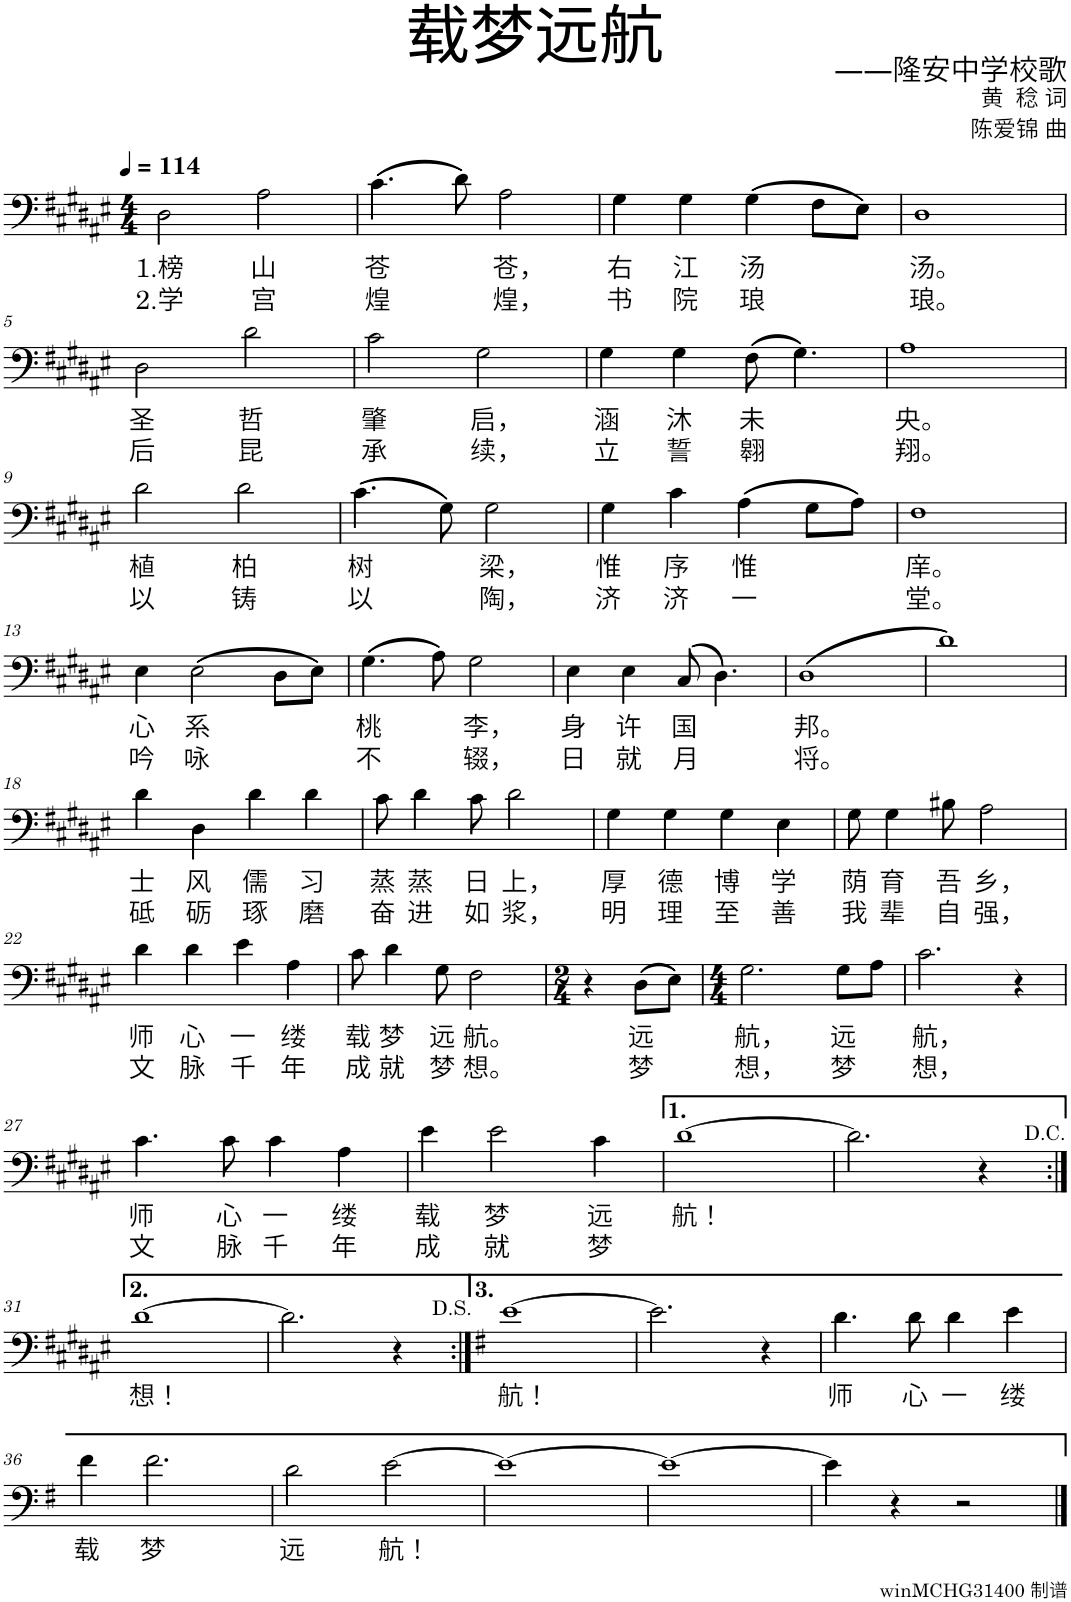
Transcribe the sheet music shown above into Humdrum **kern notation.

**kern	**text	**text
*part1	*part1	*part1
*staff1	*staff1	*staff1
*I"Piano	*	*
*I'Pno	*	*
*clefF4	*	*
*k[f#c#g#d#a#e#]	*	*
*M4/4	*	*
*MM114	*	*
=1	=1	=1
!	!LO:LY:b	!LO:LY:b
2D#\	1.榜	2.学
!	!LO:LY:b	!LO:LY:b
2A#\	山	宫
=2	=2	=2
!	!LO:LY:b	!LO:LY:b
(4.c#\	苍	煌
8d#\)	.	.
!	!LO:LY:b	!LO:LY:b
2A#\	苍，	煌，
=3	=3	=3
!	!LO:LY:b	!LO:LY:b
4G#\	右	书
!	!LO:LY:b	!LO:LY:b
4G#\	江	院
!	!LO:LY:b	!LO:LY:b
(4G#\	汤	琅
8F#\L	.	.
8E#\J)	.	.
=4	=4	=4
!	!LO:LY:b	!LO:LY:b
1D#	汤。	琅。
!!LO:LB:g=z
=5	=5	=5
!	!LO:LY:b	!LO:LY:b
2D#\	圣	后
!	!LO:LY:b	!LO:LY:b
2d#\	哲	昆
=6	=6	=6
!	!LO:LY:b	!LO:LY:b
2c#\	肇	承
!	!LO:LY:b	!LO:LY:b
2G#\	启，	续，
=7	=7	=7
!	!LO:LY:b	!LO:LY:b
4G#\	涵	立
!	!LO:LY:b	!LO:LY:b
4G#\	沐	誓
!	!LO:LY:b	!LO:LY:b
(8F#\	未	翱
4.G#\)	.	.
=8	=8	=8
!	!LO:LY:b	!LO:LY:b
1A#	央。	翔。
!!LO:LB:g=z
=9	=9	=9
!	!LO:LY:b	!LO:LY:b
2d#\	植	以
!	!LO:LY:b	!LO:LY:b
2d#\	柏	铸
=10	=10	=10
!	!LO:LY:b	!LO:LY:b
(4.c#\	树	以
8G#\)	.	.
!	!LO:LY:b	!LO:LY:b
2G#\	梁，	陶，
=11	=11	=11
!	!LO:LY:b	!LO:LY:b
4G#\	惟	济
!	!LO:LY:b	!LO:LY:b
4c#\	序	济
!	!LO:LY:b	!LO:LY:b
(4A#\	惟	一
8G#\L	.	.
8A#\J)	.	.
=12	=12	=12
!	!LO:LY:b	!LO:LY:b
1F#	庠。	堂。
!!LO:LB:g=z
=13	=13	=13
!	!LO:LY:b	!LO:LY:b
4E#\	心	吟
!	!LO:LY:b	!LO:LY:b
(2E#\	系	咏
8D#\L	.	.
8E#\J)	.	.
=14	=14	=14
!	!LO:LY:b	!LO:LY:b
(4.G#\	桃	不
8A#\)	.	.
!	!LO:LY:b	!LO:LY:b
2G#\	李，	辍，
=15	=15	=15
!	!LO:LY:b	!LO:LY:b
4E#\	身	日
!	!LO:LY:b	!LO:LY:b
4E#\	许	就
!	!LO:LY:b	!LO:LY:b
(8C#/	国	月
4.D#\)	.	.
=16	=16	=16
!	!LO:LY:b	!LO:LY:b
(1D#	邦。	将。
=17	=17	=17
1d#)	.	.
!!LO:LB:g=z
=18	=18	=18
!	!LO:LY:b	!LO:LY:b
4d#\	士	砥
!	!LO:LY:b	!LO:LY:b
4D#\	风	砺
!	!LO:LY:b	!LO:LY:b
4d#\	儒	琢
!	!LO:LY:b	!LO:LY:b
4d#\	习	磨
=19	=19	=19
!	!LO:LY:b	!LO:LY:b
8c#\	蒸	奋
!	!LO:LY:b	!LO:LY:b
4d#\	蒸	进
!	!LO:LY:b	!LO:LY:b
8c#\	日	如
!	!LO:LY:b	!LO:LY:b
2d#\	上，	浆，
=20	=20	=20
!	!LO:LY:b	!LO:LY:b
4G#\	厚	明
!	!LO:LY:b	!LO:LY:b
4G#\	德	理
!	!LO:LY:b	!LO:LY:b
4G#\	博	至
!	!LO:LY:b	!LO:LY:b
4E#\	学	善
=21	=21	=21
!	!LO:LY:b	!LO:LY:b
8G#\	荫	我
!	!LO:LY:b	!LO:LY:b
4G#\	育	辈
!	!LO:LY:b	!LO:LY:b
8B#X\	吾	自
!	!LO:LY:b	!LO:LY:b
2A#\	乡，	强，
!!LO:LB:g=z
=22	=22	=22
!	!LO:LY:b	!LO:LY:b
4d#\	师	文
!	!LO:LY:b	!LO:LY:b
4d#\	心	脉
!	!LO:LY:b	!LO:LY:b
4e#\	一	千
!	!LO:LY:b	!LO:LY:b
4A#\	缕	年
=23	=23	=23
!	!LO:LY:b	!LO:LY:b
8c#\	载	成
!	!LO:LY:b	!LO:LY:b
4d#\	梦	就
!	!LO:LY:b	!LO:LY:b
8G#\	远	梦
!	!LO:LY:b	!LO:LY:b
2F#\	航。	想。
=24	=24	=24
*M2/4	*	*
4r	.	.
!	!LO:LY:b	!LO:LY:b
(8D#\L	远	梦
8E#\J)	.	.
=25	=25	=25
*M4/4	*	*
!	!LO:LY:b	!LO:LY:b
2.G#\	航，	想，
!	!LO:LY:b	!LO:LY:b
8G#\L	远	梦
8A#\J	.	.
=26	=26	=26
!	!LO:LY:b	!LO:LY:b
2.c#\	航，	想，
4r	.	.
!!LO:LB:g=z
=27	=27	=27
!	!LO:LY:b	!LO:LY:b
4.c#\	师	文
!	!LO:LY:b	!LO:LY:b
8c#\	心	脉
!	!LO:LY:b	!LO:LY:b
4c#\	一	千
!	!LO:LY:b	!LO:LY:b
4A#\	缕	年
=28	=28	=28
!	!LO:LY:b	!LO:LY:b
4e#\	载	成
!	!LO:LY:b	!LO:LY:b
2e#\	梦	就
!	!LO:LY:b	!LO:LY:b
4c#\	远	梦
=29	=29	=29
!	!LO:LY:b	!
[1d#	航！	.
=30	=30	=30
2.d#\]	.	.
4r	.	.
!!LO:LB:g=z
=31:|!	=31:|!	=31:|!
!	!LO:LY:b	!
[1d#	想！	.
=32	=32	=32
2.d#\]	.	.
4r	.	.
=33:|!	=33:|!	=33:|!
*k[f#]	*	*
!	!LO:LY:b	!
[1e	航！	.
=34	=34	=34
2.e\]	.	.
4r	.	.
=35	=35	=35
!	!LO:LY:b	!
4.d\	师	.
!	!LO:LY:b	!
8d\	心	.
!	!LO:LY:b	!
4d\	一	.
!	!LO:LY:b	!
4e\	缕	.
!!LO:LB:g=z
=36	=36	=36
!	!LO:LY:b	!
4f#\	载	.
!	!LO:LY:b	!
2.f#\	梦	.
=37	=37	=37
!	!LO:LY:b	!
2d\	远	.
!	!LO:LY:b	!
[2e\	航！	.
=38	=38	=38
1e_	.	.
=39	=39	=39
1e_	.	.
=40	=40	=40
4e\]	.	.
4r	.	.
2r	.	.
==	==	==
*-	*-	*-
